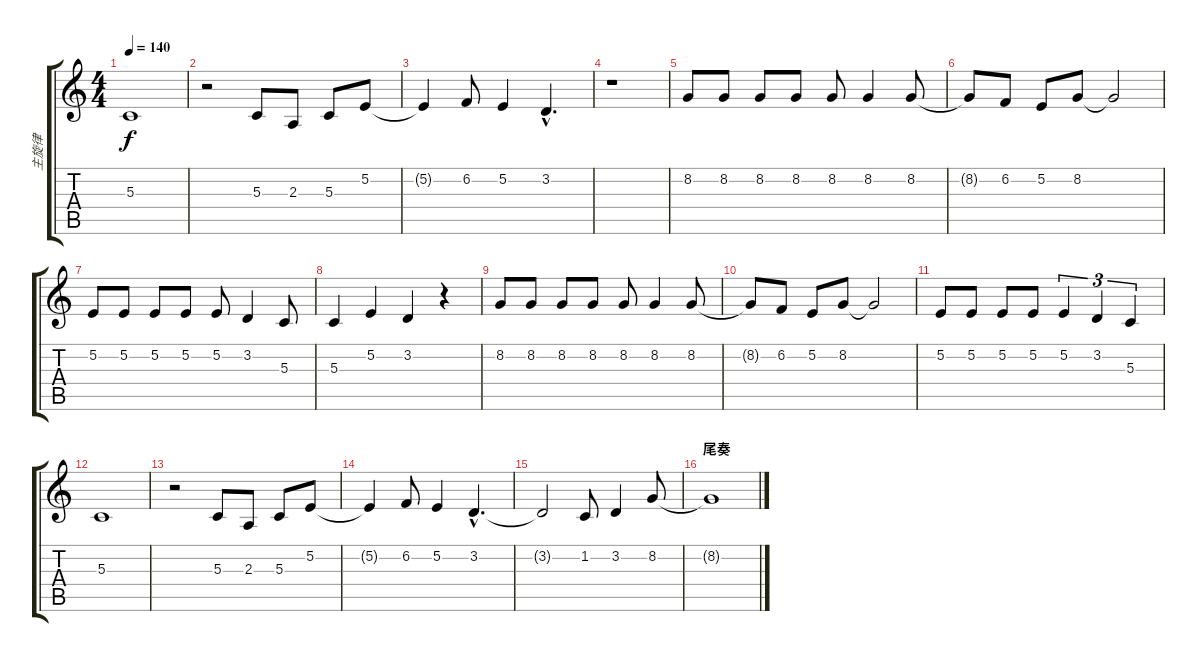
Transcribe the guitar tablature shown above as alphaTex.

\track ("主旋律" "主旋律") {instrument sopranosax}
\staff {score tabs}
\tuning (E4 B3 G3 D3 A2 E2) {hide}
\ts (4 4)
\tempo 140
\clef g2
\ks c
5.3.1{dy f} |
r.2 5.3.8 2.3.8 5.3.8 5.2.8 |
5.2{t}.4 6.2.8 5.2.4 3.2{hac}.4{d} |
r.1 |
8.2.8 8.2.8 8.2.8 8.2.8 8.2.8 8.2.4 8.2.8 |
8.2{t}.8 6.2.8 5.2.8 8.2.8 8.2{t}.2 |
5.2.8 5.2.8 5.2.8 5.2.8 5.2.8 3.2.4 5.3.8 |
5.3.4 5.2.4 3.2.4 r.4 |
8.2.8 8.2.8 8.2.8 8.2.8 8.2.8 8.2.4 8.2.8 |
8.2{t}.8 6.2.8 5.2.8 8.2.8 8.2{t}.2 |
5.2.8 5.2.8 5.2.8 5.2.8 5.2.4{tu (3 2)} 3.2.4{tu (3 2)} 5.3.4{tu (3 2)} |
5.3.1 |
r.2 5.3.8 2.3.8 5.3.8 5.2.8 |
5.2{t}.4 6.2.8 5.2.4 3.2{hac}.4{d} |
3.2{t}.2 1.2.8 3.2.4 8.2.8 |
\section ("" "尾奏")
8.2{t}.1
